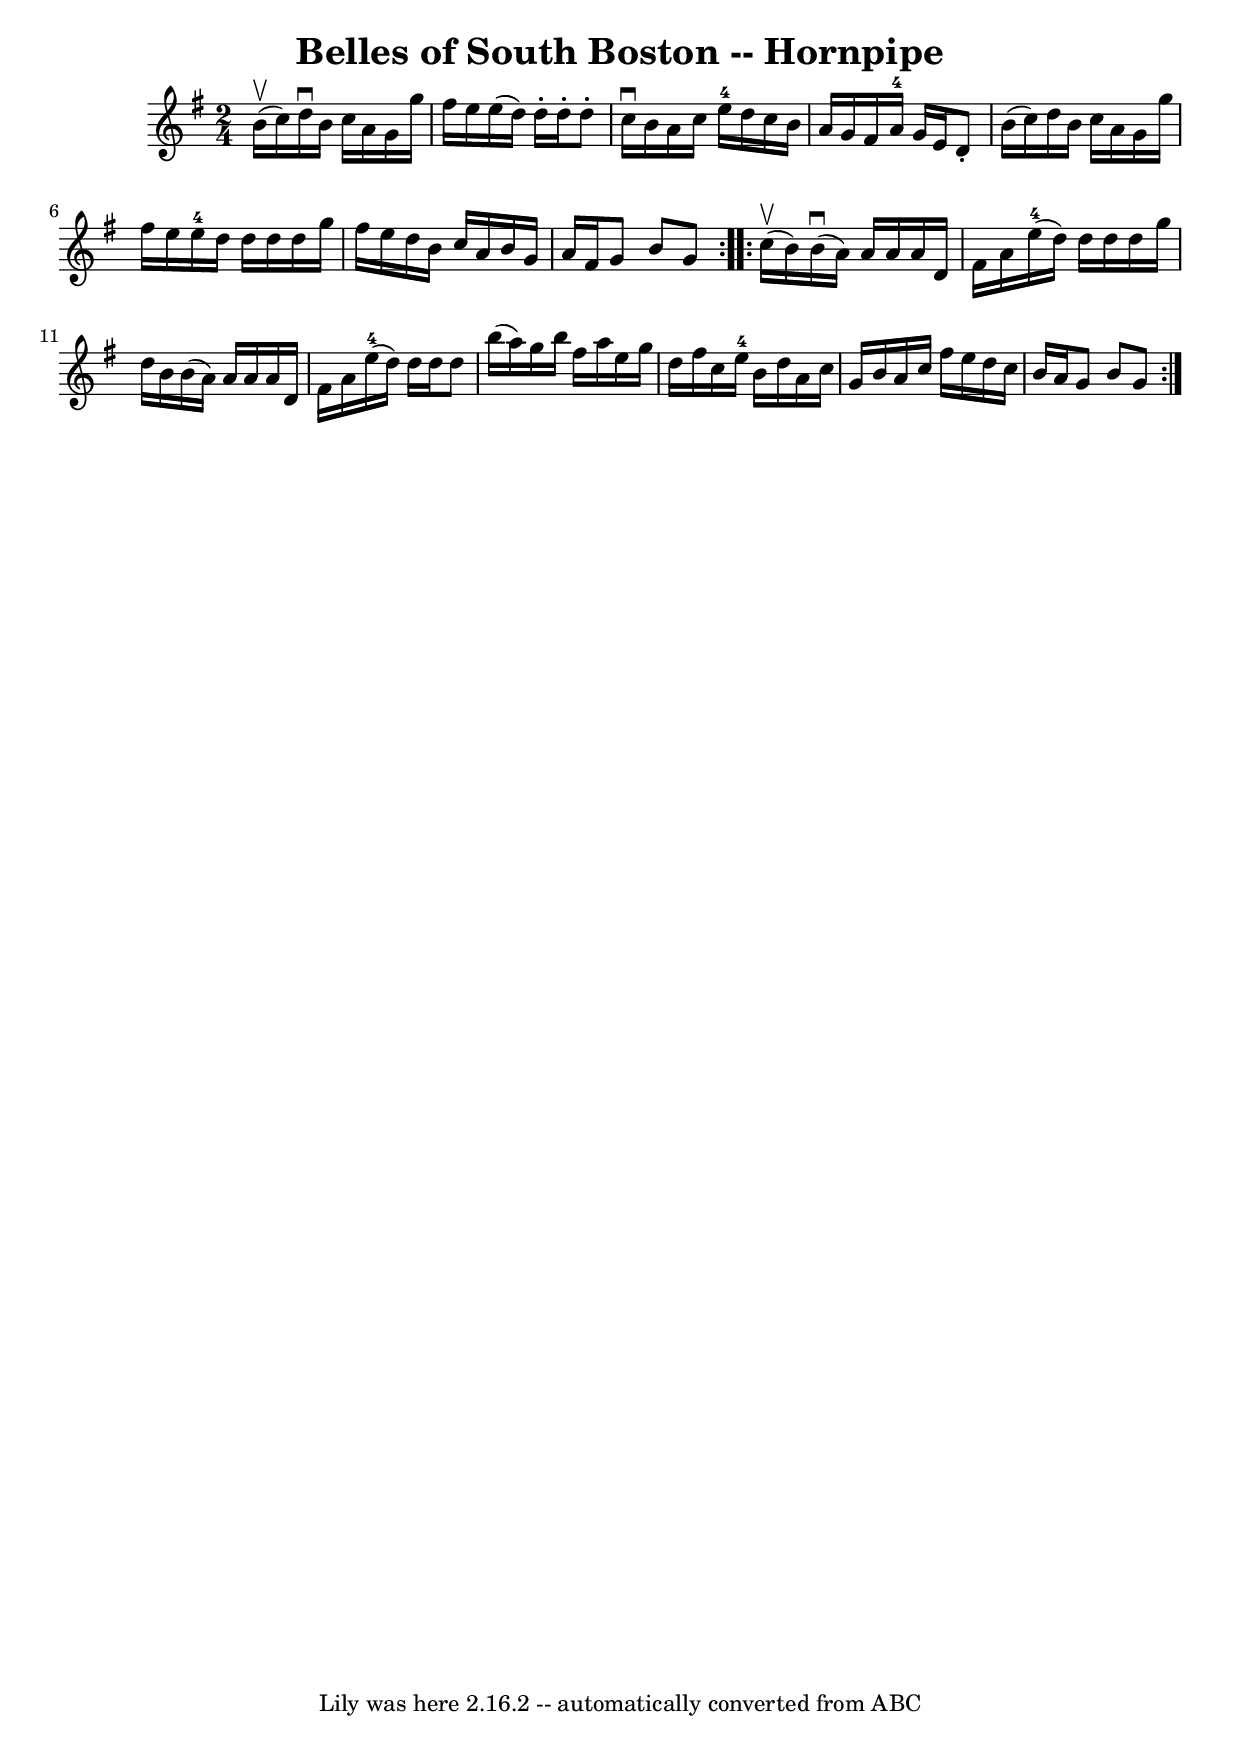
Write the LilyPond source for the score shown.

\version "2.16.2"
\include "Mammoth.ily"
\header {
  %% book = "Cole's 1000 Fiddle Tunes"
  crossRefNumber = "1"
  footnotes = ""
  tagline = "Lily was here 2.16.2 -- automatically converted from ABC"
  title = "Belles of South Boston -- Hornpipe"

}
voicedefault =  {



  \repeat volta 2 {

    \time 2/4 
    \key g \major     b'16 (^\upbow c''16)  |
    d''16^\downbow b'16 c''16 a'16 g'16 g''16 fis''16 e''16   |
    e''16 (d''16) d''16-. d''16-. d''8-. c''16^\downbow b'16  |
    a'16 c''16 e''16-4 d''16 c''16         b'16 a'16 g'16   |
    fis'16 a'16-4 g'16 e'16 d'8-.        b'16 (c''16)  |
    d''16 b'16 c''16 a'16 g'16 g''16      fis''16 e''16   |
    e''16-4 d''16 d''16 d''16 d''16        g''16 fis''16 e''16   |
    d''16 b'16 c''16 a'16 b'16        g'16 a'16 fis'16   |
    g'8 b'8 g'8  
  }     
  \repeat volta 2 {
         c''16 (^\upbow b'16)  |
    b'16 (^\downbow a'16) a'16         a'16 a'16 d'16 fis'16 a'16   |
    e''16-4(d''16)        d''16 d''16 d''16 g''16 d''16 b'16   |
    b'16 (a'16)      a'16 a'16 a'16 d'16 fis'16 a'16   |
    e''16-4(     d''16) d''16 d''16 d''8 b''16 (a''16)  |
    g''16         b''16 fis''16 a''16 e''16 g''16 d''16 fis''16   |
         c''16 e''16-4 b'16 d''16 a'16 c''16 g'16 b'16   |
         a'16 c''16 fis''16 e''16 d''16 c''16 b'16 a'16   |
    
    g'8 b'8 g'8  
  }   

}

\score{
  <<

    \context Staff="default"
    {
      \voicedefault 
      
    }

  >>
  \layout {
    
  }
  \midi {
  }

}
